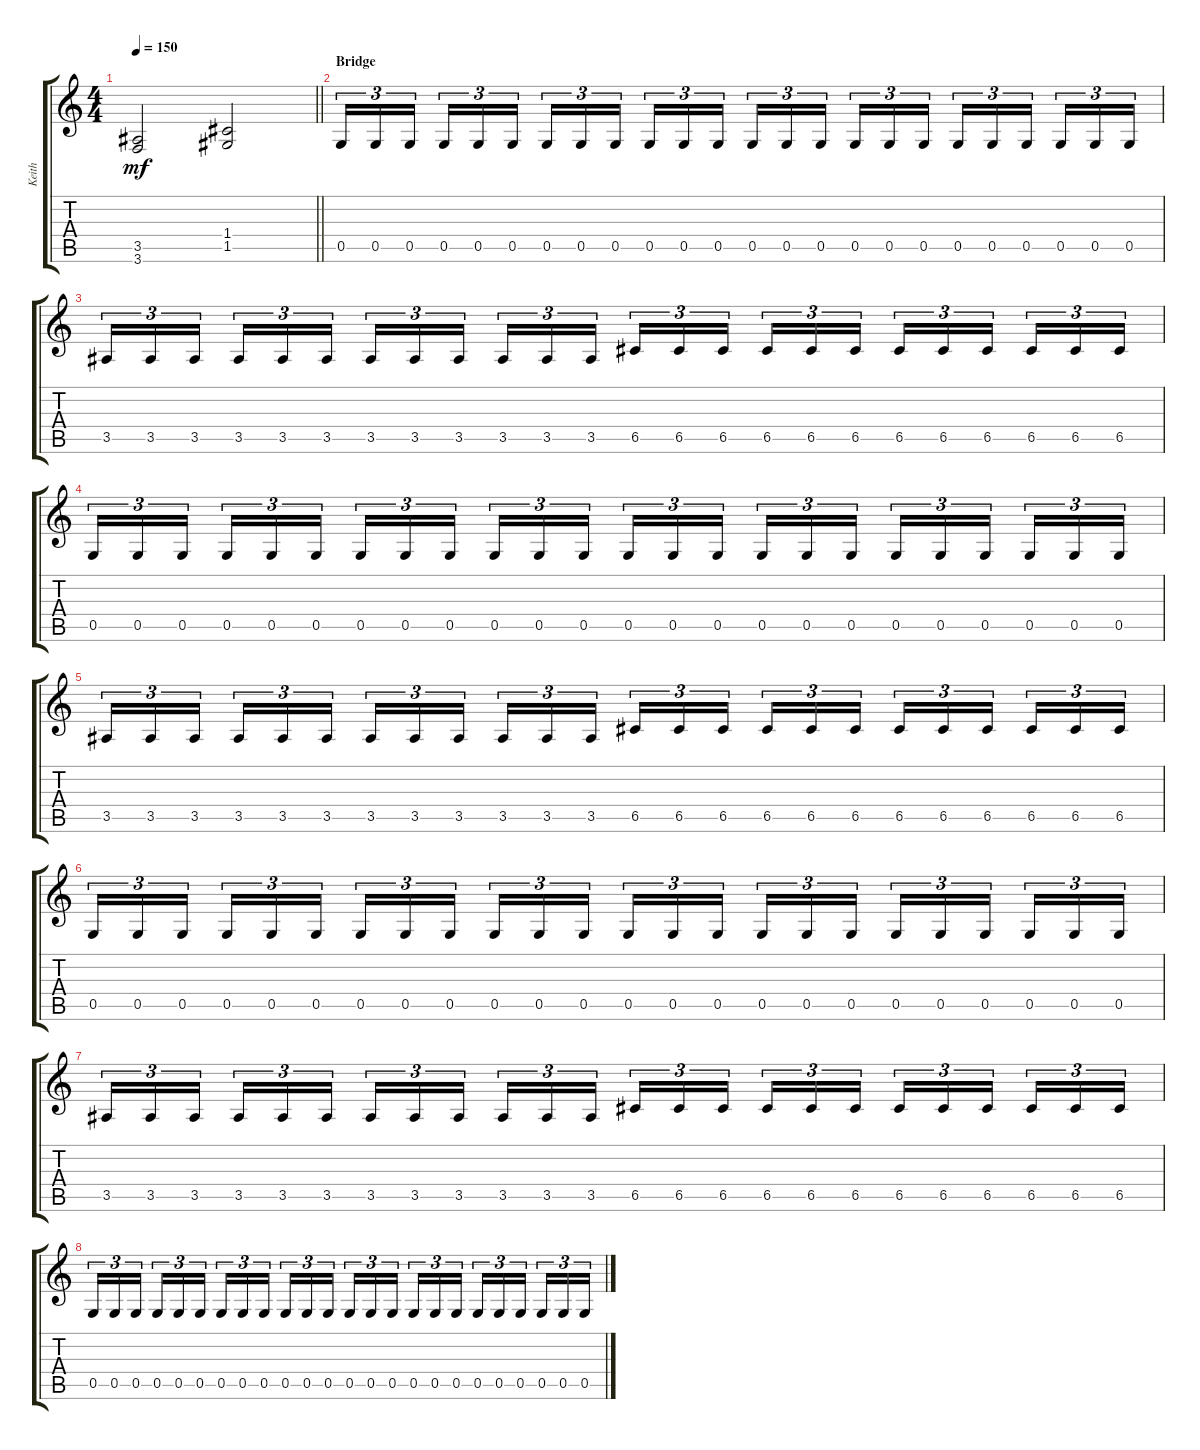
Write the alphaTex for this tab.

\track ("Keith" "Keith") {instrument electricguitarjazz}
\staff {score tabs}
\tuning (D4 A3 F3 C3 G2 D2) {hide}
\ts (4 4)
\tempo 150
\clef g2
\barLineRight lightlight
\ks c
(3.5 3.6).2{dy mf} (1.4 1.5).2 |
\section ("" "Bridge")
0.5.16{tu (3 2)} 0.5.16{tu (3 2)} 0.5.16{tu (3 2) beam splitsecondary} 0.5.16{tu (3 2)} 0.5.16{tu (3 2)} 0.5.16{tu (3 2)} 0.5.16{tu (3 2)} 0.5.16{tu (3 2)} 0.5.16{tu (3 2) beam splitsecondary} 0.5.16{tu (3 2)} 0.5.16{tu (3 2)} 0.5.16{tu (3 2)} 0.5.16{tu (3 2)} 0.5.16{tu (3 2)} 0.5.16{tu (3 2) beam splitsecondary} 0.5.16{tu (3 2)} 0.5.16{tu (3 2)} 0.5.16{tu (3 2)} 0.5.16{tu (3 2)} 0.5.16{tu (3 2)} 0.5.16{tu (3 2) beam splitsecondary} 0.5.16{tu (3 2)} 0.5.16{tu (3 2)} 0.5.16{tu (3 2)} |
3.5.16{tu (3 2)} 3.5.16{tu (3 2)} 3.5.16{tu (3 2) beam splitsecondary} 3.5.16{tu (3 2)} 3.5.16{tu (3 2)} 3.5.16{tu (3 2)} 3.5.16{tu (3 2)} 3.5.16{tu (3 2)} 3.5.16{tu (3 2) beam splitsecondary} 3.5.16{tu (3 2)} 3.5.16{tu (3 2)} 3.5.16{tu (3 2)} 6.5.16{tu (3 2)} 6.5.16{tu (3 2)} 6.5.16{tu (3 2) beam splitsecondary} 6.5.16{tu (3 2)} 6.5.16{tu (3 2)} 6.5.16{tu (3 2)} 6.5.16{tu (3 2)} 6.5.16{tu (3 2)} 6.5.16{tu (3 2) beam splitsecondary} 6.5.16{tu (3 2)} 6.5.16{tu (3 2)} 6.5.16{tu (3 2)} |
0.5.16{tu (3 2)} 0.5.16{tu (3 2)} 0.5.16{tu (3 2) beam splitsecondary} 0.5.16{tu (3 2)} 0.5.16{tu (3 2)} 0.5.16{tu (3 2)} 0.5.16{tu (3 2)} 0.5.16{tu (3 2)} 0.5.16{tu (3 2) beam splitsecondary} 0.5.16{tu (3 2)} 0.5.16{tu (3 2)} 0.5.16{tu (3 2)} 0.5.16{tu (3 2)} 0.5.16{tu (3 2)} 0.5.16{tu (3 2) beam splitsecondary} 0.5.16{tu (3 2)} 0.5.16{tu (3 2)} 0.5.16{tu (3 2)} 0.5.16{tu (3 2)} 0.5.16{tu (3 2)} 0.5.16{tu (3 2) beam splitsecondary} 0.5.16{tu (3 2)} 0.5.16{tu (3 2)} 0.5.16{tu (3 2)} |
3.5.16{tu (3 2)} 3.5.16{tu (3 2)} 3.5.16{tu (3 2) beam splitsecondary} 3.5.16{tu (3 2)} 3.5.16{tu (3 2)} 3.5.16{tu (3 2)} 3.5.16{tu (3 2)} 3.5.16{tu (3 2)} 3.5.16{tu (3 2) beam splitsecondary} 3.5.16{tu (3 2)} 3.5.16{tu (3 2)} 3.5.16{tu (3 2)} 6.5.16{tu (3 2)} 6.5.16{tu (3 2)} 6.5.16{tu (3 2) beam splitsecondary} 6.5.16{tu (3 2)} 6.5.16{tu (3 2)} 6.5.16{tu (3 2)} 6.5.16{tu (3 2)} 6.5.16{tu (3 2)} 6.5.16{tu (3 2) beam splitsecondary} 6.5.16{tu (3 2)} 6.5.16{tu (3 2)} 6.5.16{tu (3 2)} |
0.5.16{tu (3 2)} 0.5.16{tu (3 2)} 0.5.16{tu (3 2) beam splitsecondary} 0.5.16{tu (3 2)} 0.5.16{tu (3 2)} 0.5.16{tu (3 2)} 0.5.16{tu (3 2)} 0.5.16{tu (3 2)} 0.5.16{tu (3 2) beam splitsecondary} 0.5.16{tu (3 2)} 0.5.16{tu (3 2)} 0.5.16{tu (3 2)} 0.5.16{tu (3 2)} 0.5.16{tu (3 2)} 0.5.16{tu (3 2) beam splitsecondary} 0.5.16{tu (3 2)} 0.5.16{tu (3 2)} 0.5.16{tu (3 2)} 0.5.16{tu (3 2)} 0.5.16{tu (3 2)} 0.5.16{tu (3 2) beam splitsecondary} 0.5.16{tu (3 2)} 0.5.16{tu (3 2)} 0.5.16{tu (3 2)} |
3.5.16{tu (3 2)} 3.5.16{tu (3 2)} 3.5.16{tu (3 2) beam splitsecondary} 3.5.16{tu (3 2)} 3.5.16{tu (3 2)} 3.5.16{tu (3 2)} 3.5.16{tu (3 2)} 3.5.16{tu (3 2)} 3.5.16{tu (3 2) beam splitsecondary} 3.5.16{tu (3 2)} 3.5.16{tu (3 2)} 3.5.16{tu (3 2)} 6.5.16{tu (3 2)} 6.5.16{tu (3 2)} 6.5.16{tu (3 2) beam splitsecondary} 6.5.16{tu (3 2)} 6.5.16{tu (3 2)} 6.5.16{tu (3 2)} 6.5.16{tu (3 2)} 6.5.16{tu (3 2)} 6.5.16{tu (3 2) beam splitsecondary} 6.5.16{tu (3 2)} 6.5.16{tu (3 2)} 6.5.16{tu (3 2)} |
0.5.16{tu (3 2)} 0.5.16{tu (3 2)} 0.5.16{tu (3 2) beam splitsecondary} 0.5.16{tu (3 2)} 0.5.16{tu (3 2)} 0.5.16{tu (3 2)} 0.5.16{tu (3 2)} 0.5.16{tu (3 2)} 0.5.16{tu (3 2) beam splitsecondary} 0.5.16{tu (3 2)} 0.5.16{tu (3 2)} 0.5.16{tu (3 2)} 0.5.16{tu (3 2)} 0.5.16{tu (3 2)} 0.5.16{tu (3 2) beam splitsecondary} 0.5.16{tu (3 2)} 0.5.16{tu (3 2)} 0.5.16{tu (3 2)} 0.5.16{tu (3 2)} 0.5.16{tu (3 2)} 0.5.16{tu (3 2) beam splitsecondary} 0.5.16{tu (3 2)} 0.5.16{tu (3 2)} 0.5.16{tu (3 2)}
